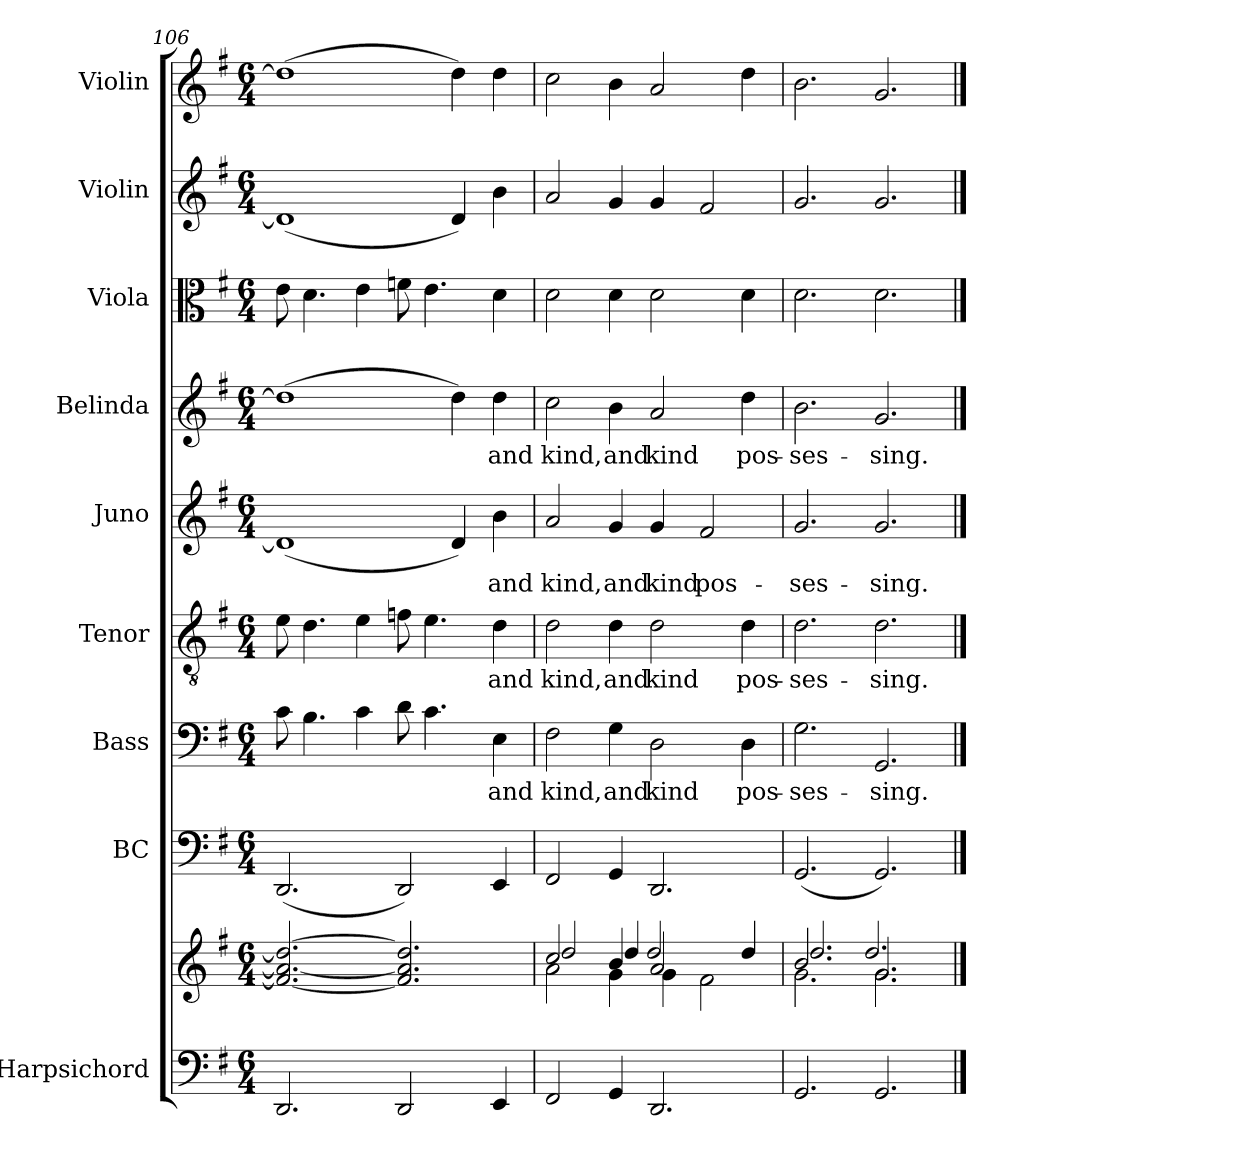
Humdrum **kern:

**kern	**kern	**kern	**kern	**text	**kern	**text	**kern	**text	**kern	**text	**kern	**kern	**kern
*part9	*part9	*part8	*part7	*part7	*part6	*part6	*part5	*part5	*part4	*part4	*part3	*part2	*part1
*staff10	*staff9	*staff8	*staff7	*staff7	*staff6	*staff6	*staff5	*staff5	*staff4	*staff4	*staff3	*staff2	*staff1
*I"Harpsichord	*	*I"BC	*I"Bass	*	*I"Tenor	*	*I"Juno	*	*I"Belinda	*	*I"Viola	*I"Violin	*I"Violin
*I'Hch.	*	*I'BC	*I'B.	*	*I'T.	*	*I'J.	*	*I'B.	*	*I'Vla.	*I'Vln.	*I'Vln.
*clefF4	*clefG2	*clefF4	*clefF4	*	*clefGv2	*	*clefG2	*	*clefG2	*	*clefC3	*clefG2	*clefG2
*k[f#]	*k[f#]	*k[f#]	*k[f#]	*	*k[f#]	*	*k[f#]	*	*k[f#]	*	*k[f#]	*k[f#]	*k[f#]
*M6/4	*M6/4	*M6/4	*M6/4	*	*M6/4	*	*M6/4	*	*M6/4	*	*M6/4	*M6/4	*M6/4
=106	=106	=106	=106	=106	=106	=106	=106	=106	=106	=106	=106	=106	=106
2.DD/	2.f#/_ 2.a/_ 2.dd/_	(2.DD/	8c\	.	8e\	.	(1d]	.	(1dd]	.	8e\	(1d]	(1dd]
.	.	.	4.B\	.	4.d\	.	.	.	.	.	4.d\	.	.
.	.	.	4c\	.	4e\	.	.	.	.	.	4e\	.	.
2DD/	2.f#/] 2.a/] 2.dd/]	2DD/)	8d\	.	8fn\	.	.	.	.	.	8fn\	.	.
.	.	.	4.c\	.	4.e\	.	.	.	.	.	4.e\	.	.
.	.	.	.	.	.	.	4d/)	.	4dd\)	.	.	4d/)	4dd\)
!	!	!	!	!LO:LY:b	!	!LO:LY:b	!	!LO:LY:b	!	!LO:LY:b	!	!	!
4EE/	.	4EE/	4E\	-and	4d\	-and	4b\	and	4dd\	and	4d\	4b\	4dd\
=107	=107	=107	=107	=107	=107	=107	=107	=107	=107	=107	=107	=107	=107
*	*^	*	*	*	*	*	*	*	*	*	*	*	*
*	*	*^	*	*	*	*	*	*	*	*	*	*	*	*
!	!	!	!	!	!	!LO:LY:b	!	!LO:LY:b	!	!LO:LY:b	!	!LO:LY:b	!	!	!
2FF#/	2cc/	2a\	2dd/	2FF#/	2F#\	kind,	2d\	kind,	2a/	kind,	2cc\	kind,	2d\	2a/	2cc\
!	!	!	!	!	!	!LO:LY:b	!	!LO:LY:b	!	!LO:LY:b	!	!LO:LY:b	!	!	!
4GG/	4b/	4g\	4dd/	4GG/	4G\	and	4d\	and	4g/	and	4b\	and	4d\	4g/	4b\
!	!	!	!	!	!	!LO:LY:b	!	!LO:LY:b	!	!LO:LY:b	!	!LO:LY:b	!	!	!
2.DD/	2a/	4g\	2dd/	2.DD/	2D\	kind	2d\	kind	4g/	kind	2a/	kind	2d\	4g/	2a/
!	!	!	!	!	!	!	!	!	!	!LO:LY:b	!	!	!	!	!
.	.	2f#\	.	.	.	.	.	.	2f#/	pos-	.	.	.	2f#/	.
!	!	!	!	!	!	!LO:LY:b	!	!LO:LY:b	!	!	!	!LO:LY:b	!	!	!
.	4dd/	.	4ryy	.	4D\	pos-	4d\	pos-	.	.	4dd\	pos-	4d\	.	4dd\
=108	=108	=108	=108	=108	=108	=108	=108	=108	=108	=108	=108	=108	=108	=108	=108
!	!	!	!	!	!	!LO:LY:b	!	!LO:LY:b	!	!LO:LY:b	!	!LO:LY:b	!	!	!
2.GG/	2.b/	2.g\	2.dd/	(2.GG/	2.G\	-ses-	2.d\	-ses-	2.g/	-ses-	2.b\	-ses-	2.d\	2.g/	2.b\
!	!	!	!	!	!	!LO:LY:b	!	!LO:LY:b	!	!LO:LY:b	!	!LO:LY:b	!	!	!
2.GG/	2.g/	2.g\	2.dd/	2.GG/)	2.GG/	-sing.	2.d\	-sing.	2.g/	-sing.	2.g/	-sing.	2.d\	2.g/	2.g/
*	*v	*v	*v	*	*	*	*	*	*	*	*	*	*	*	*
==	==	==	==	==	==	==	==	==	==	==	==	==	==
*-	*-	*-	*-	*-	*-	*-	*-	*-	*-	*-	*-	*-	*-
